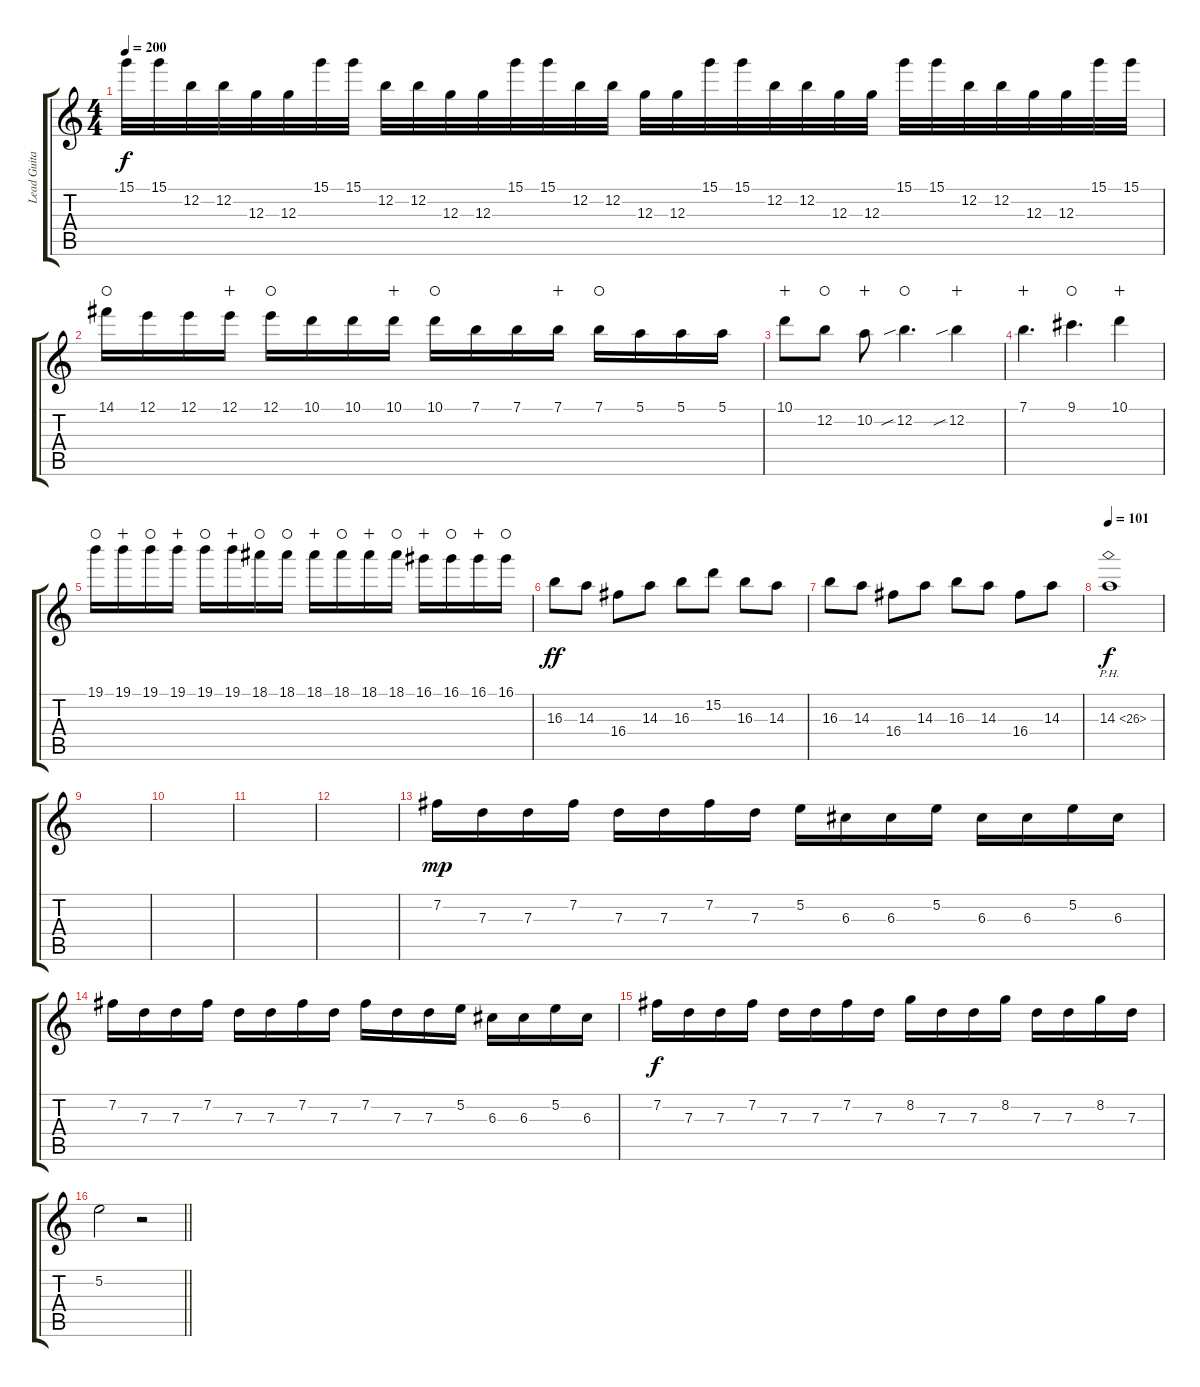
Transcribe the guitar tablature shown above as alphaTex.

\track ("Lead Guitar.Herman " "Lead Guita") {instrument overdrivenguitar}
\staff {score tabs}
\tuning (E4 B3 G3 D3 A2 E2) {hide}
\ts (4 4)
\tempo 200
\clef g2
\ks c
15.1.32{dy f} 15.1.32 12.2.32 12.2.32 12.3.32 12.3.32 15.1.32 15.1.32 12.2.32 12.2.32 12.3.32 12.3.32 15.1.32 15.1.32 12.2.32 12.2.32 12.3.32 12.3.32 15.1.32 15.1.32 12.2.32 12.2.32 12.3.32 12.3.32 15.1.32 15.1.32 12.2.32 12.2.32 12.3.32 12.3.32 15.1.32 15.1.32 |
14.1.16{waho} 12.1.16 12.1.16 12.1.16{wahc} 12.1.16{waho} 10.1.16 10.1.16 10.1.16{wahc} 10.1.16{waho} 7.1.16 7.1.16 7.1.16{wahc} 7.1.16{waho} 5.1.16 5.1.16 5.1.16 |
10.1.8{wahc} 12.2.8{waho} 10.2.8{wahc} 12.2{sib}.4{d waho} 12.2{sib}.4{wahc} |
7.1.4{d wahc} 9.1.4{d waho} 10.1.4{wahc} |
19.1.16{waho} 19.1.16{wahc} 19.1.16{waho} 19.1.16{wahc} 19.1.16{waho} 19.1.16{wahc} 18.1.16{waho} 18.1.16{waho} 18.1.16{wahc} 18.1.16{waho} 18.1.16{wahc} 18.1.16{waho} 16.1.16{wahc} 16.1.16{waho} 16.1.16{wahc} 16.1.16{waho} |
16.3.8{dy ff} 14.3.8 16.4.8 14.3.8 16.3.8 15.2.8 16.3.8 14.3.8 |
16.3.8 14.3.8 16.4.8 14.3.8 16.3.8 14.3.8 16.4.8 14.3.8 |
\tempo 101
14.3{ph 12}.1{dy f} |
|
|
|
|
7.2.16{dy mp} 7.3.16 7.3.16 7.2.16 7.3.16 7.3.16 7.2.16 7.3.16 5.2.16 6.3.16 6.3.16 5.2.16 6.3.16 6.3.16 5.2.16 6.3.16 |
7.2.16 7.3.16 7.3.16 7.2.16 7.3.16 7.3.16 7.2.16 7.3.16 7.2.16 7.3.16 7.3.16 5.2.16 6.3.16 6.3.16 5.2.16 6.3.16 |
7.2.16{dy f} 7.3.16 7.3.16 7.2.16 7.3.16 7.3.16 7.2.16 7.3.16 8.2.16 7.3.16 7.3.16 8.2.16 7.3.16 7.3.16 8.2.16 7.3.16 |
\barLineRight lightlight
5.2.2 r.2
